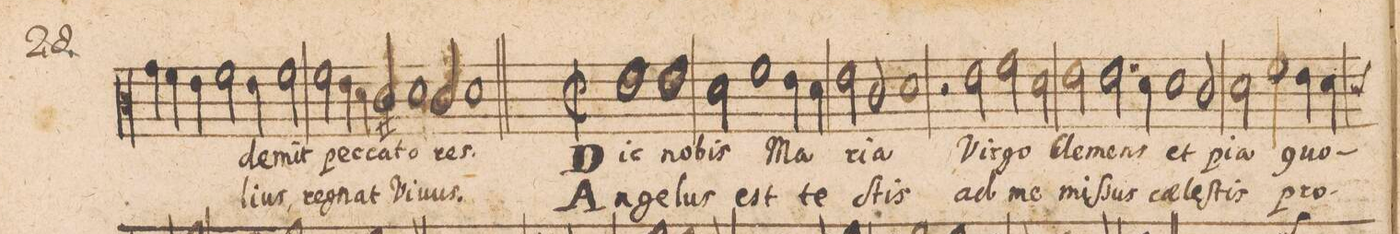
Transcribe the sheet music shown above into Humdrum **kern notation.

**kern	**text	**text
*I"CANTVS.	*	*
*clefC3	*	*
*k[]	*	*
*met(C|)	*	*
*M2/1	*	*
4g\	.	.
4f\	.	.
4e\	.	.
2f\	.	.
4e\	de-	li-
2f\	-mit	-us,
=21-	=21-	=21-
2f\	pec-	re-
4e\	.	.
4d\	.	.
2c#X/	-ca-	-gnant
1d\	-to-	Vi-
=22-	=22-	=22-
2c#/	.	.
1d	-res.	-uus.
=23||	=23||	=23||
*M2/1	*	*
*met(C|)	*	*
1e	Dic	An-
1e	no-	-ge-
=24-	=24-	=24-
2d\	-bis	-lus
1f\	Ma-	est
4e\	.	te-
4d\	.	.
=25-	=25-	=25-
2e\	-ri-	.
2c/	.	.
1d	-a	-ſtis
=26-	=26-	=26-
2r	.	.
2e\	Vir-	ad
2f\	-go	me
2d\	.	.
=27-	=27-	=27-
2e\	Cle-	miſ-
2.e\	-mens	-sus
4d\	.	.
1d\	et	cae-
=28-	=28-	=28-
2c/	pi-	-leſ-
2d\	-a	-tis
1f\	quo-	pro-
=29-	=29-	=29-
4e\	.	.
*custos:c	*	*
4d\	.	.
*-	*-	*-
